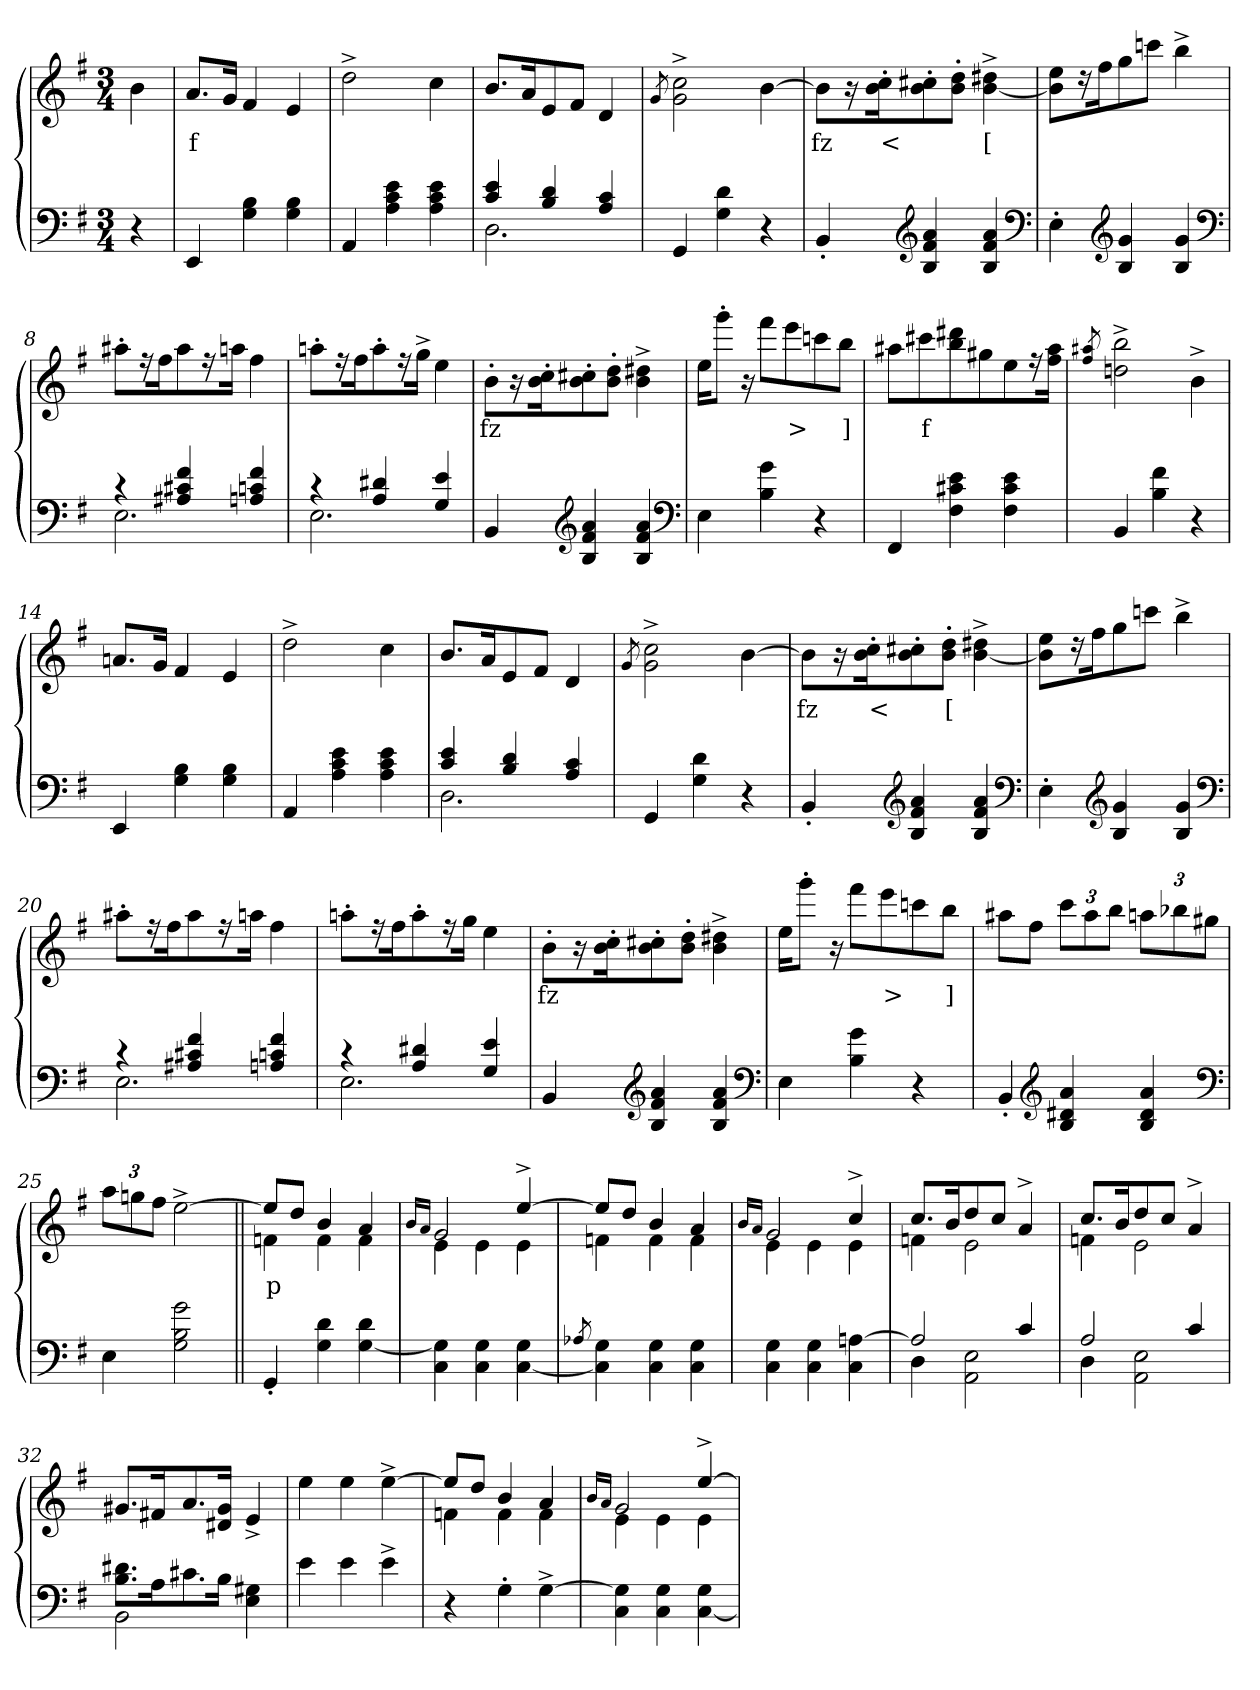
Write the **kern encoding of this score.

**kern	**kern	**text
*part2	*part1	*part1
*staff2	*staff1	*staff1
*clefF4	*clefG2	*
*k[f#]	*k[f#]	*
*M3/4	*M3/4	*
=1	=1	=1
4r	4b	.
=2	=2	=2
4EE	8.aL	f
.	16gJk	.
4B 4G	4f#	.
4B 4G	4e	.
=3	=3	=3
4AA	2dd^>	.
4e 4c 4A	.	.
4e 4c 4A	4cc	.
=4	=4	=4
*^	*	*
4e 4c	2.D	8.bL	.
.	.	16a	.
4d 4B	.	8e	.
.	.	8f#J	.
4c 4A	.	4d	.
*v	*v	*	*
=5	=5	=5
.	8qg/	.
4GG	2cc\^> 2g^>	.
4d 4G	.	.
4r	[4b	.
=6	=6	=6
4BB'>	8bL]	fz
.	16r	.
.	16cc'> 16b'>	<
*clefG2	*	*
4a 4f# 4B	8cc#X'> 8b'>	.
.	8dd'> 8b'>J	.
4a 4f# 4B	4dd#X^> [4b^>	[
*clefF4	*	*
=7	=7	=7
4E'>	8ee 8b]L	.
.	16r	.
.	16ff#	.
*clefG2	*	*
4g 4B	8gg	.
.	8cccnJ	.
4g 4B	4bb^>	.
*clefF4	*	*
=8	=8	=8
*^	*	*
4r	2.E	8aa#X'>L	.
.	.	16r	.
.	.	16ff#	.
4f# 4c#X 4A#X	.	8aa#	.
.	.	16r	.
.	.	16aanJk	.
4f# 4cn 4An	.	4ff#	.
=9	=9	=9	=9
4r	2.E	8aan'>L	.
.	.	16r	.
.	.	16ff#	.
4d#X 4A	.	8aa'>	.
.	.	16r	.
.	.	16gg^>Jk	.
4e 4G	.	4ee	.
*v	*v	*	*
=10	=10	=10
4BB	8b'>L	fz
.	16r	.
.	16cc'> 16b'>	.
*clefG2	*	*
4a 4f# 4B	8cc#X'> 8b'>	.
.	8dd'> 8b'>J	.
4a 4f# 4B	4dd#X^> 4b^>	.
*clefF4	*	*
=11	=11	=11
4E	16eeKL	.
.	8ggg'>J	.
.	16r	.
4g 4B	8fff#L	.
.	8eee	>
4r	8cccn	.
.	8bbJ	]
=12	=12	=12
4FF#	8aa#XL	.
.	8ccc#X	f
4e 4c#X 4F#	8ddd#X 8bb	.
.	8gg#X	.
4e 4c# 4F#	8ee	.
.	16r	.
.	16aa# 16ff#Jk	.
=13	=13	=13
.	8qff#/ 8qaa#X	.
4BB	2bb^> 2ddn^>	.
4f# 4B	.	.
4r	4b^>	.
=14	=14	=14
4EE	8.anL	.
.	16gJk	.
4B 4G	4f#	.
4B 4G	4e	.
=15	=15	=15
4AA	2dd^>	.
4e 4c 4A	.	.
4e 4c 4A	4cc	.
=16	=16	=16
*^	*	*
4e 4c	2.D	8.bL	.
.	.	16a	.
4d 4B	.	8e	.
.	.	8f#J	.
4c 4A	.	4d	.
*v	*v	*	*
=17	=17	=17
.	8qg/	.
4GG	2cc\^> 2g\^>	.
4d 4G	.	.
4r	[4b	.
=18	=18	=18
4BB'>	8bL]	fz
.	16r	.
.	16cc'> 16b'>	<
*clefG2	*	*
4a 4f# 4B	8cc#X'> 8b'>	.
.	8dd'> 8b'>J	[
4a 4f# 4B	4dd#X^> [4b^>	.
*clefF4	*	*
=19	=19	=19
4E'>	8ee 8b]L	.
.	16r	.
.	16ff#	.
*clefG2	*	*
4g 4B	8gg	.
.	8cccnJ	.
4g 4B	4bb^>	.
*clefF4	*	*
=20	=20	=20
*^	*	*
4r	2.E	8aa#X'>L	.
.	.	16r	.
.	.	16ff#	.
4f# 4c#X 4A#X	.	8aa#	.
.	.	16r	.
.	.	16aanJk	.
4f# 4cn 4An	.	4ff#	.
=21	=21	=21	=21
4r	2.E	8aan'>L	.
.	.	16r	.
.	.	16ff#	.
4d#X 4A	.	8aa'>	.
.	.	16r	.
.	.	16ggJk	.
4e 4G	.	4ee	.
*v	*v	*	*
=22	=22	=22
4BB	8b'>L	fz
.	16r	.
.	16cc'> 16b'>	.
*clefG2	*	*
4a 4f# 4B	8cc#X'> 8b'>	.
.	8dd'> 8b'>J	.
4a 4f# 4B	4dd#X^> 4b^>	.
*clefF4	*	*
=23	=23	=23
4E	16eeKL	.
.	8ggg'>J	.
.	16r	.
4g 4B	8fff#L	.
.	8eee	>
4r	8cccn	.
.	8bbJ	]
=24	=24	=24
4BB'>	8aa#XL	.
.	8ff#J	.
*clefG2	*	*
4a 4d#X 4B	12cccL	.
.	12aa#	.
.	12bbJ	.
4a 4d# 4B	12aanL	.
.	12bb-X	.
.	12gg#XJ	.
*clefF4	*	*
=25	=25	=25
4E	12aaL	.
.	12ggn	.
.	12ff#J	.
2g 2B 2G	[2ee^>	.
=26||	=26||	=26||
*	*^	*
4GG'>	8eeL]	4fn	p
.	8ddJ	.	.
4d 4G	4b	4f	.
4d [4G	4a	4f	.
=27	=27	=27	=27
.	16qb/L	.	.
.	16qa/J	.	.
4G] 4C	2g	4e	.
4G 4C	.	4e	.
4G [4C	[4ee^>	4e	.
=28	=28	=28	=28
8qA-X/	.	.	.
4G 4C]	8eeL]	4fn	.
.	8ddJ	.	.
4G 4C	4b	4f	.
4G 4C	4a	4f	.
=29	=29	=29	=29
.	16qb/L	.	.
.	16qa/J	.	.
4G 4C	2g	4e	.
4G 4C	.	4e	.
[4An 4C	4cc^>	4e	.
=30	=30	=30	=30
*^	*	*	*
2A]	4D	8.ccL	4fn	.
.	.	16b	.	.
.	2E 2AA	8dd	2e	.
.	.	8ccJ	.	.
4c	.	4a^>	.	.
=31	=31	=31	=31	=31
2A	4D	8.ccL	4fn	.
.	.	16b	.	.
.	2E 2AA	8dd	2e	.
.	.	8ccJ	.	.
4c	.	4a^>	.	.
*	*	*v	*v	*
=32	=32	=32	=32
8.B\ 8.d#X\L	2BB	8.g#XL	.
16A	.	16f#X	.
8.c#X	.	8.a	.
16BJk	.	16g# 16d#XJk	.
4G#X 4E	4ryy	4e^>	.
*v	*v	*	*
=33	=33	=33
4e	4ee	.
4e	4ee	.
4e^>	[4ee^>	.
=34	=34	=34
*	*^	*
4r	8eeL]	4fn	.
.	8ddJ	.	.
4G'>	4b	4f	.
[4G^>	4a	4f	.
=35	=35	=35	=35
.	16qb/L	.	.
.	16qa/J	.	.
4G] 4C	2g	4e	.
4G 4C	.	4e	.
4G [4C	[4ee^>	4e	.
*	*v	*v	*
=	=	=
*-	*-	*-
